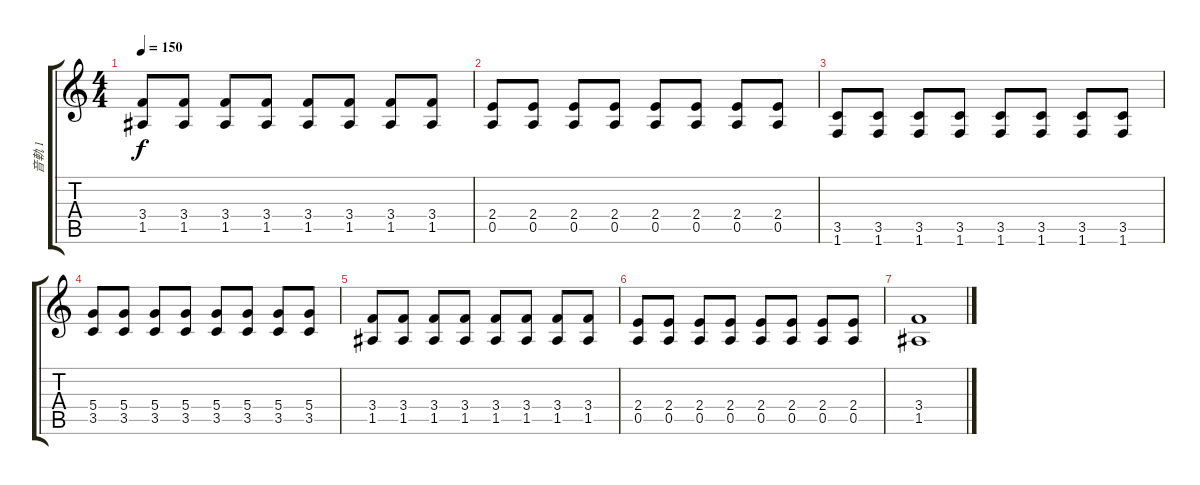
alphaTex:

\track ("音軌 1" "音軌 1") {instrument overdrivenguitar}
\staff {score tabs}
\tuning (E4 B3 G3 D3 A2 E2) {hide}
\ts (4 4)
\tempo 150
\clef g2
\ks c
(3.4 1.5).8{dy f} (3.4 1.5).8 (3.4 1.5).8 (3.4 1.5).8 (3.4 1.5).8 (3.4 1.5).8 (3.4 1.5).8 (3.4 1.5).8 |
(2.4 0.5).8 (2.4 0.5).8 (2.4 0.5).8 (2.4 0.5).8 (2.4 0.5).8 (2.4 0.5).8 (2.4 0.5).8 (2.4 0.5).8 |
(3.5 1.6).8 (3.5 1.6).8 (3.5 1.6).8 (3.5 1.6).8 (3.5 1.6).8 (3.5 1.6).8 (3.5 1.6).8 (3.5 1.6).8 |
(5.4 3.5).8 (5.4 3.5).8 (5.4 3.5).8 (5.4 3.5).8 (5.4 3.5).8 (5.4 3.5).8 (5.4 3.5).8 (5.4 3.5).8 |
(3.4 1.5).8 (3.4 1.5).8 (3.4 1.5).8 (3.4 1.5).8 (3.4 1.5).8 (3.4 1.5).8 (3.4 1.5).8 (3.4 1.5).8 |
(2.4 0.5).8 (2.4 0.5).8 (2.4 0.5).8 (2.4 0.5).8 (2.4 0.5).8 (2.4 0.5).8 (2.4 0.5).8 (2.4 0.5).8 |
(3.4 1.5).1
